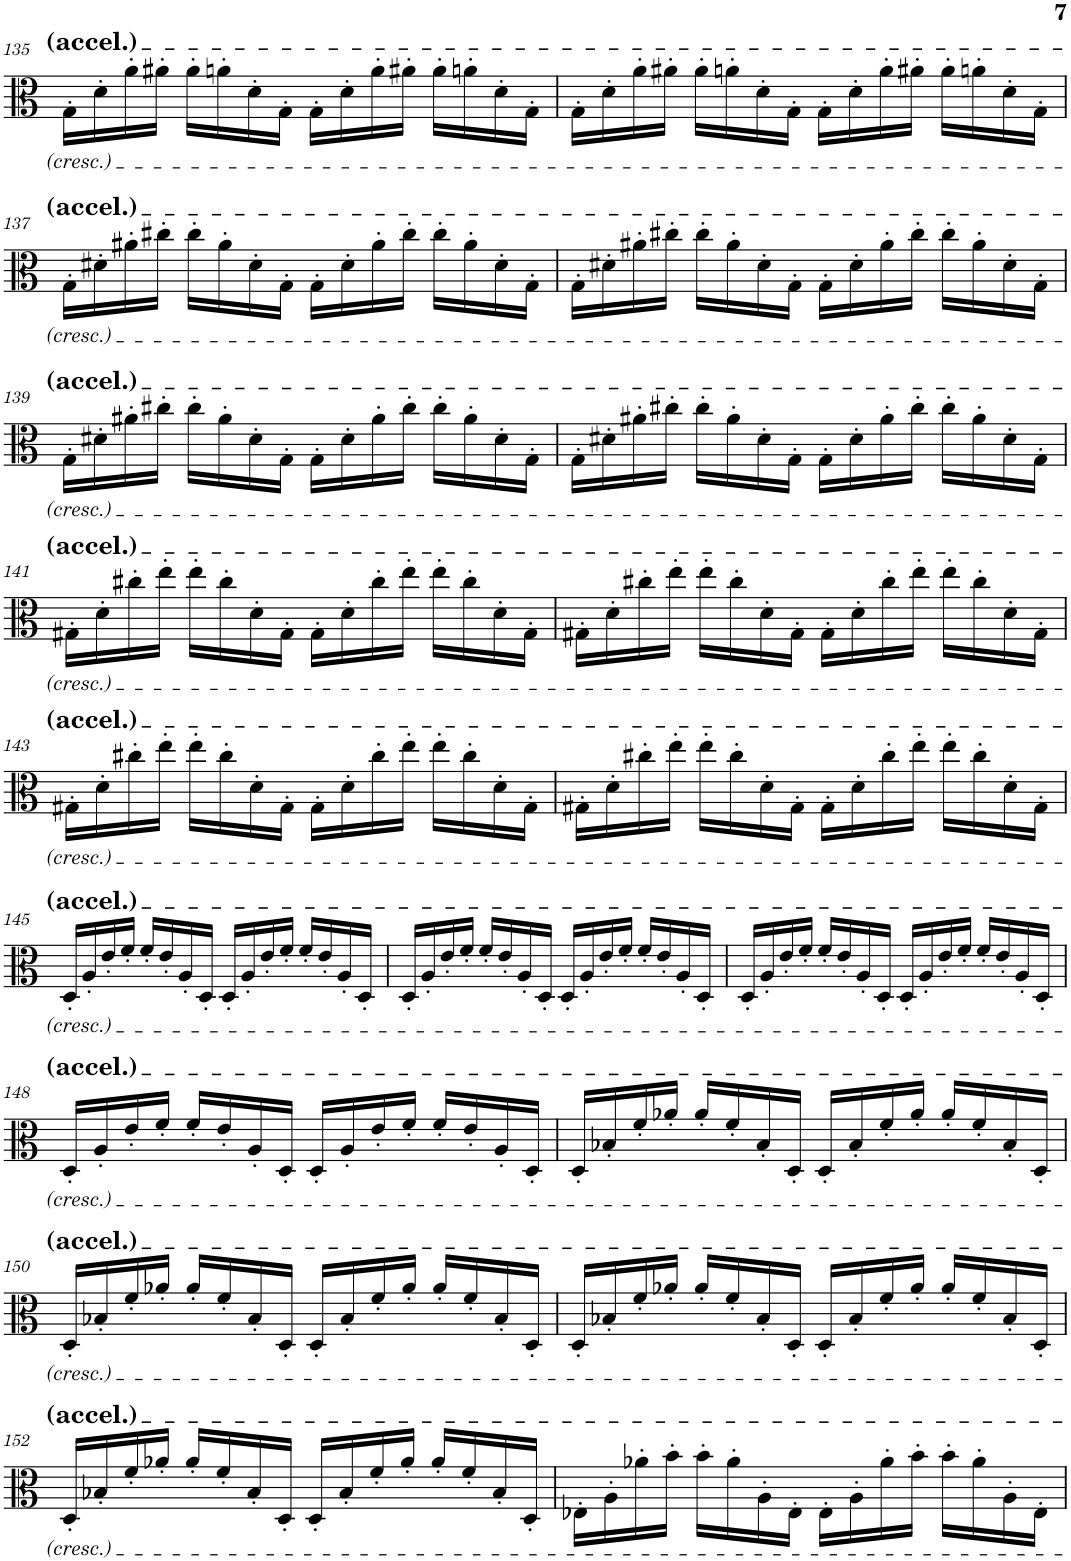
**kern
*part1
*staff1
*I"Viola
*I'Vla.
!!LO:PB:g=z
*clefC3
*k[]
*M2/2
=135
16G'\LL
16d'\
16a'\
16a#X'\JJ
16a#'\LL
16an'\
16d'\
16G'\JJ
16G'\LL
16d'\
16a'\
16a#X'\JJ
16a#'\LL
16an'\
16d'\
16G'\JJ
=136
16G'\LL
16d'\
16a'\
16a#X'\JJ
16a#'\LL
16an'\
16d'\
16G'\JJ
16G'\LL
16d'\
16a'\
16a#X'\JJ
16a#'\LL
16an'\
16d'\
16G'\JJ
!!LO:LB:g=z
=137
16G'\LL
16d#X'\
16a#X'\
16cc#X'\JJ
16cc#'\LL
16a#'\
16d#'\
16G'\JJ
16G'\LL
16d#'\
16a#'\
16cc#'\JJ
16cc#'\LL
16a#'\
16d#'\
16G'\JJ
=138
16G'\LL
16d#X'\
16a#X'\
16cc#X'\JJ
16cc#'\LL
16a#'\
16d#'\
16G'\JJ
16G'\LL
16d#'\
16a#'\
16cc#'\JJ
16cc#'\LL
16a#'\
16d#'\
16G'\JJ
!!LO:LB:g=z
=139
16G'\LL
16d#X'\
16a#X'\
16cc#X'\JJ
16cc#'\LL
16a#'\
16d#'\
16G'\JJ
16G'\LL
16d#'\
16a#'\
16cc#'\JJ
16cc#'\LL
16a#'\
16d#'\
16G'\JJ
=140
16G'\LL
16d#X'\
16a#X'\
16cc#X'\JJ
16cc#'\LL
16a#'\
16d#'\
16G'\JJ
16G'\LL
16d#'\
16a#'\
16cc#'\JJ
16cc#'\LL
16a#'\
16d#'\
16G'\JJ
!!LO:LB:g=z
=141
16G#X'\LL
16d'\
16cc#X'\
16ee'\JJ
16ee'\LL
16cc#'\
16d'\
16G#'\JJ
16G#'\LL
16d'\
16cc#'\
16ee'\JJ
16ee'\LL
16cc#'\
16d'\
16G#'\JJ
=142
16G#X'\LL
16d'\
16cc#X'\
16ee'\JJ
16ee'\LL
16cc#'\
16d'\
16G#'\JJ
16G#'\LL
16d'\
16cc#'\
16ee'\JJ
16ee'\LL
16cc#'\
16d'\
16G#'\JJ
!!LO:LB:g=z
=143
16G#X'\LL
16d'\
16cc#X'\
16ee'\JJ
16ee'\LL
16cc#'\
16d'\
16G#'\JJ
16G#'\LL
16d'\
16cc#'\
16ee'\JJ
16ee'\LL
16cc#'\
16d'\
16G#'\JJ
=144
16G#X'\LL
16d'\
16cc#X'\
16ee'\JJ
16ee'\LL
16cc#'\
16d'\
16G#'\JJ
16G#'\LL
16d'\
16cc#'\
16ee'\JJ
16ee'\LL
16cc#'\
16d'\
16G#'\JJ
!!LO:LB:g=z
=145
16D'/LL
16A'/
16e'/
16f'/JJ
16f'/LL
16e'/
16A'/
16D'/JJ
16D'/LL
16A'/
16e'/
16f'/JJ
16f'/LL
16e'/
16A'/
16D'/JJ
=146
16D'/LL
16A'/
16e'/
16f'/JJ
16f'/LL
16e'/
16A'/
16D'/JJ
16D'/LL
16A'/
16e'/
16f'/JJ
16f'/LL
16e'/
16A'/
16D'/JJ
=147
16D'/LL
16A'/
16e'/
16f'/JJ
16f'/LL
16e'/
16A'/
16D'/JJ
16D'/LL
16A'/
16e'/
16f'/JJ
16f'/LL
16e'/
16A'/
16D'/JJ
!!LO:LB:g=z
=148
16D'/LL
16A'/
16e'/
16f'/JJ
16f'/LL
16e'/
16A'/
16D'/JJ
16D'/LL
16A'/
16e'/
16f'/JJ
16f'/LL
16e'/
16A'/
16D'/JJ
=149
16D'/LL
16B-X'/
16f'/
16a-X'/JJ
16a-'/LL
16f'/
16B-'/
16D'/JJ
16D'/LL
16B-'/
16f'/
16a-'/JJ
16a-'/LL
16f'/
16B-'/
16D'/JJ
!!LO:LB:g=z
=150
16D'/LL
16B-X'/
16f'/
16a-X'/JJ
16a-'/LL
16f'/
16B-'/
16D'/JJ
16D'/LL
16B-'/
16f'/
16a-'/JJ
16a-'/LL
16f'/
16B-'/
16D'/JJ
=151
16D'/LL
16B-X'/
16f'/
16a-X'/JJ
16a-'/LL
16f'/
16B-'/
16D'/JJ
16D'/LL
16B-'/
16f'/
16a-'/JJ
16a-'/LL
16f'/
16B-'/
16D'/JJ
!!LO:LB:g=z
=152
16D'/LL
16B-X'/
16f'/
16a-X'/JJ
16a-'/LL
16f'/
16B-'/
16D'/JJ
16D'/LL
16B-'/
16f'/
16a-'/JJ
16a-'/LL
16f'/
16B-'/
16D'/JJ
=153
16E-X'\LL
16A'\
16a-X'\
16b'\JJ
16b'\LL
16a-'\
16A'\
16E-'\JJ
16E-'\LL
16A'\
16a-'\
16b'\JJ
16b'\LL
16a-'\
16A'\
16E-'\JJ
=
*-
